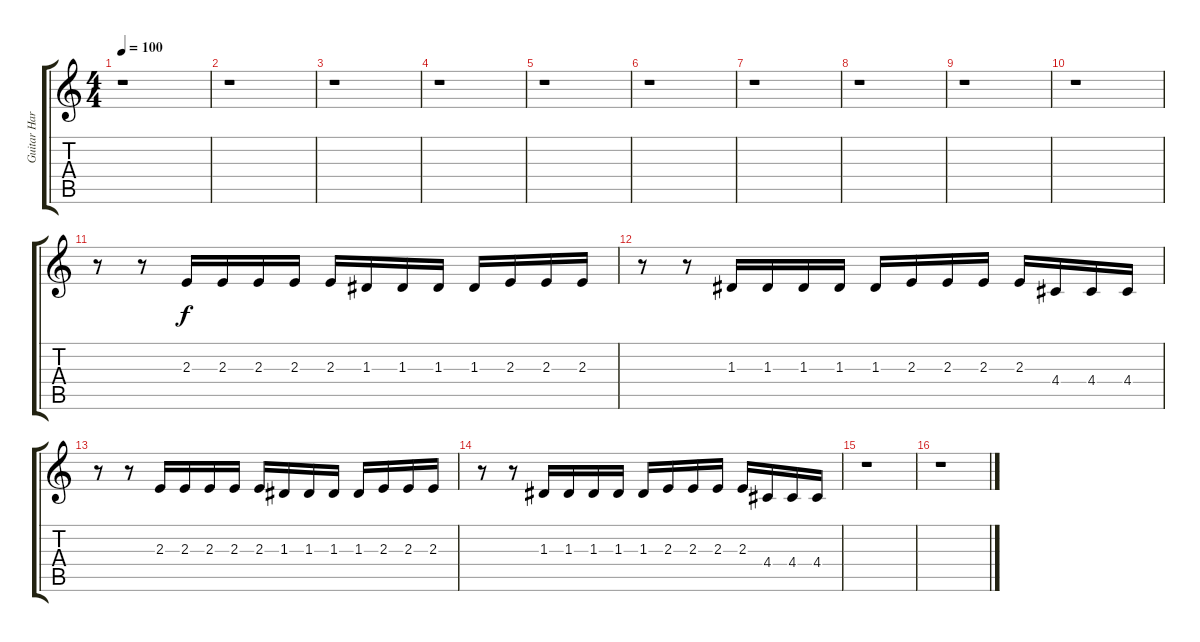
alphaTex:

\track ("Guitar Harmonizer" "Guitar Har") {instrument distortionguitar}
\staff {score tabs}
\tuning (B3 Gb3 D3 A2 E2 B1) {hide}
\ts (4 4)
\tempo 100
\clef g2
\ks c
r.1{dy f} |
r.1 |
r.1 |
r.1 |
r.1 |
r.1 |
r.1 |
r.1 |
r.1 |
r.1 |
r.8 r.8 2.3.16 2.3.16 2.3.16 2.3.16 2.3.16 1.3.16 1.3.16 1.3.16 1.3.16 2.3.16 2.3.16 2.3.16 |
r.8 r.8 1.3.16 1.3.16 1.3.16 1.3.16 1.3.16 2.3.16 2.3.16 2.3.16 2.3.16 4.4.16 4.4.16 4.4.16 |
r.8 r.8 2.3.16 2.3.16 2.3.16 2.3.16 2.3.16 1.3.16 1.3.16 1.3.16 1.3.16 2.3.16 2.3.16 2.3.16 |
r.8 r.8 1.3.16 1.3.16 1.3.16 1.3.16 1.3.16 2.3.16 2.3.16 2.3.16 2.3.16 4.4.16 4.4.16 4.4.16 |
r.1 |
r.1
